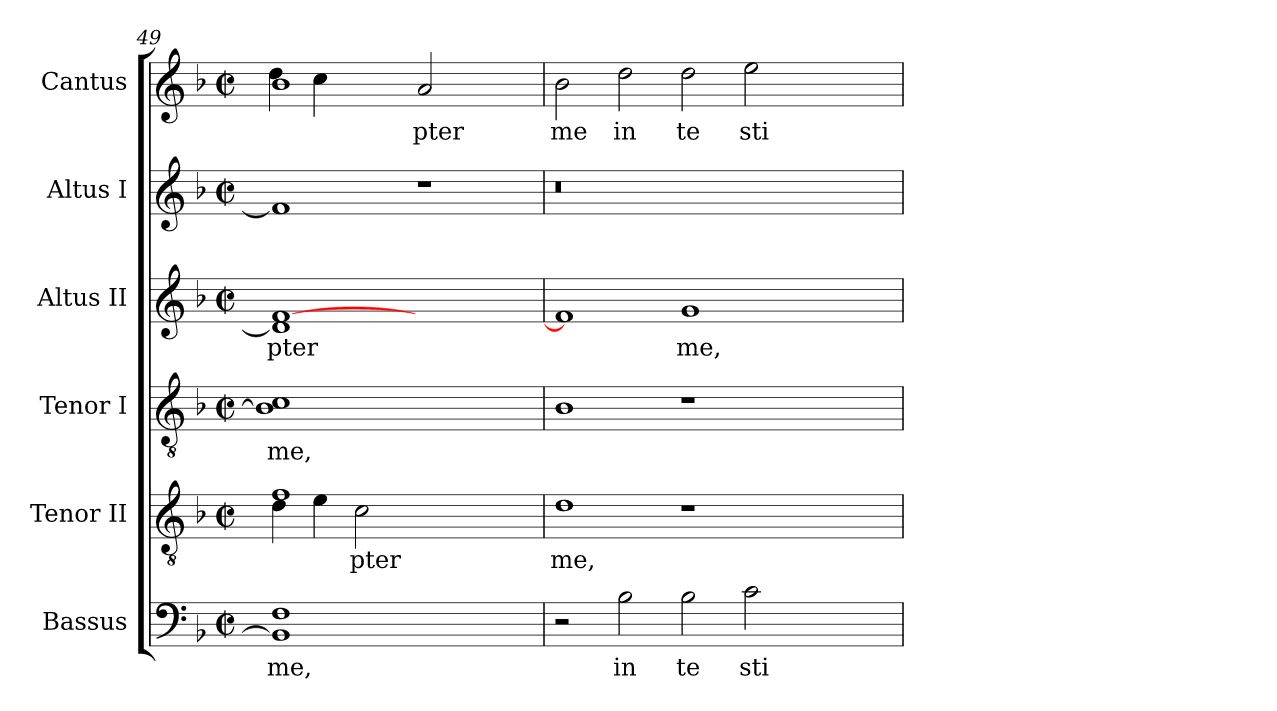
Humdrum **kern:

**kern	**text	**kern	**text	**kern	**text	**kern	**text	**kern	**kern	**text
*part6	*part6	*part5	*part5	*part4	*part4	*part3	*part3	*part2	*part1	*part1
*staff6	*staff6	*staff5	*staff5	*staff4	*staff4	*staff3	*staff3	*staff2	*staff1	*staff1
*I"Bassus	*	*I"Tenor II	*	*I"Tenor I	*	*I"Altus II	*	*I"Altus I	*I"Cantus	*
*clefF4	*	*clefGv2	*	*clefGv2	*	*clefG2	*	*clefG2	*clefG2	*
*k[b-]	*	*k[b-]	*	*k[b-]	*	*k[b-]	*	*k[b-]	*k[b-]	*
*F:	*	*F:	*	*F:	*	*F:	*	*F:	*F:	*
*M2/2	*	*M2/2	*	*M2/2	*	*M2/2	*	*M2/2	*M2/2	*
*met(c|)	*	*met(c|)	*	*met(c|)	*	*met(c|)	*	*met(c|)	*met(c|)	*
=49	=49	=49	=49	=49	=49	=49	=49	=49	=49	=49
!	!LO:LY:b:cj	!	!	!	!LO:LY:b:cj	!	!LO:LY:b	!	!	!
*	*	*^	*	*	*	*	*	*	*^	*
1BB-] 1F	me,	1f	4d\	.	1B-] 1c	me,	1d] [<1f	-pter	1f]	1b-	4dd\	.
.	.	.	4e\	.	.	.	.	.	.	.	4cc\	.
!	!	!	!	!LO:LY:b:cj	!	!	!	!	!	!	!	!
.	.	.	2c\	pter	.	.	.	.	.	.	2ryy	.
!	!	!	!	!	!	!	!	!	!	!	!	!LO:LY:b:cj
1ryy	.	1ryy	1ryy	.	1ryy	.	1ryy	.	1r	2a/	1ryy	pter
.	.	.	.	.	.	.	.	.	.	2ryy	.	.
*	*	*v	*v	*	*	*	*	*	*	*v	*v	*
=50	=50	=50	=50	=50	=50	=50	=50	=50	=50	=50
!	!	!	!LO:LY:b:cj	!	!	!	!	!	!	!LO:LY:b:cj
2r	.	1d	me,	1B-	.	1f]	.	0r	2b-\	me
!	!LO:LY:b:cj	!	!	!	!	!	!	!	!	!LO:LY:b:cj
2B-\	in	.	.	.	.	.	.	.	2dd\	in
!	!LO:LY:b:cj	!LO:N:vis=1	!	!LO:N:vis=1	!	!	!LO:LY:b:cj	!	!	!LO:LY:b:cj
2B-\	te	0r	.	0r	.	1g	me,	.	2dd\	te
!	!LO:LY:b:cj	!	!	!	!	!	!	!	!	!LO:LY:b:cj
2c\	sti	.	.	.	.	.	.	.	2ee\	sti
1ryy	.	.	.	.	.	1ryy	.	1ryy	1ryy	.
=	=	=	=	=	=	=	=	=	=	=
*-	*-	*-	*-	*-	*-	*-	*-	*-	*-	*-
